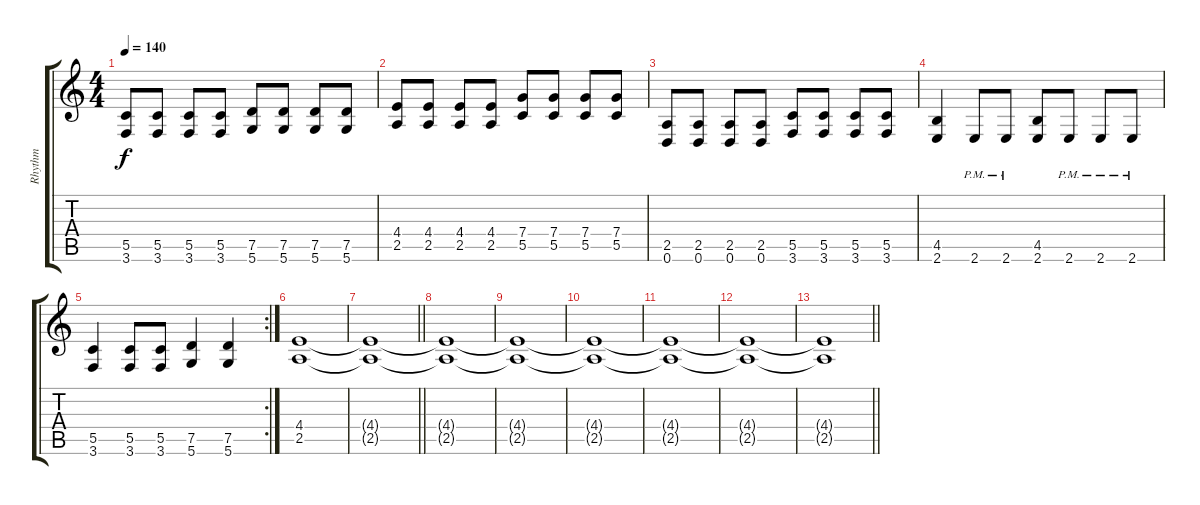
\track ("Rhythm" "Rhythm") {instrument acousticguitarsteel}
\staff {score tabs}
\tuning (D4 A3 F3 C3 G2 D2) {hide}
\ts (4 4)
\tempo 140
\clef g2
\ks c
(5.5 3.6).8{dy f} (5.5 3.6).8 (5.5 3.6).8 (5.5 3.6).8 (7.5 5.6).8 (7.5 5.6).8 (7.5 5.6).8 (7.5 5.6).8 |
(4.4 2.5).8 (4.4 2.5).8 (4.4 2.5).8 (4.4 2.5).8 (7.4 5.5).8 (7.4 5.5).8 (7.4 5.5).8 (7.4 5.5).8 |
(2.5 0.6).8 (2.5 0.6).8 (2.5 0.6).8 (2.5 0.6).8 (5.5 3.6).8 (5.5 3.6).8 (5.5 3.6).8 (5.5 3.6).8 |
(4.5 2.6).4 2.6{pm}.8 2.6{pm}.8 (4.5 2.6).8 2.6{pm}.8 2.6{pm}.8 2.6{pm}.8 |
\rc 2
(5.5 3.6).4 (5.5 3.6).8 (5.5 3.6).8 (7.5 5.6).4 (7.5 5.6).4 |
(4.4 2.5).1 |
\barLineRight lightlight
(4.4{t} 2.5{t}).1 |
(4.4{t} 2.5{t}).1 |
(4.4{t} 2.5{t}).1 |
(4.4{t} 2.5{t}).1 |
(4.4{t} 2.5{t}).1 |
(4.4{t} 2.5{t}).1 |
\barLineRight lightlight
(4.4{t} 2.5{t}).1
